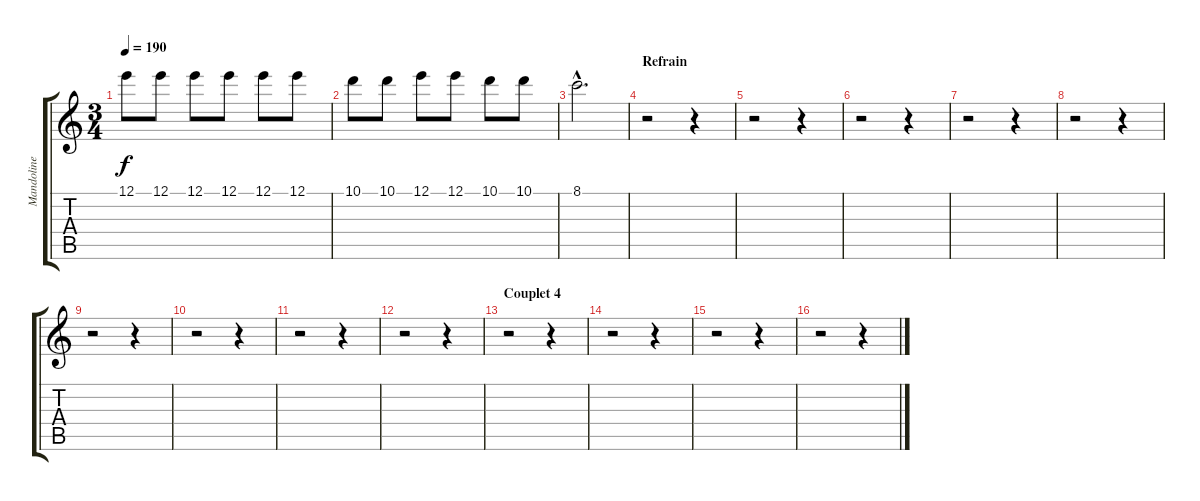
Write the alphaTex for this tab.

\track ("Mandoline" "Mandoline") {instrument acousticguitarnylon}
\staff {score tabs}
\tuning (E4 B3 G3 D3 A2 E2) {hide}
\ts (3 4)
\tempo 190
\clef g2
\ks c
12.1.8{dy f} 12.1.8 12.1.8 12.1.8 12.1.8 12.1.8 |
10.1.8 10.1.8 12.1.8 12.1.8 10.1.8 10.1.8 |
8.1{hac}.2{d} |
\section ("" "Refrain")
r.2 r.4 |
r.2 r.4 |
r.2 r.4 |
r.2 r.4 |
r.2 r.4 |
r.2 r.4 |
r.2 r.4 |
r.2 r.4 |
r.2 r.4 |
\section ("" "Couplet 4")
r.2 r.4 |
r.2 r.4 |
r.2 r.4 |
r.2 r.4
